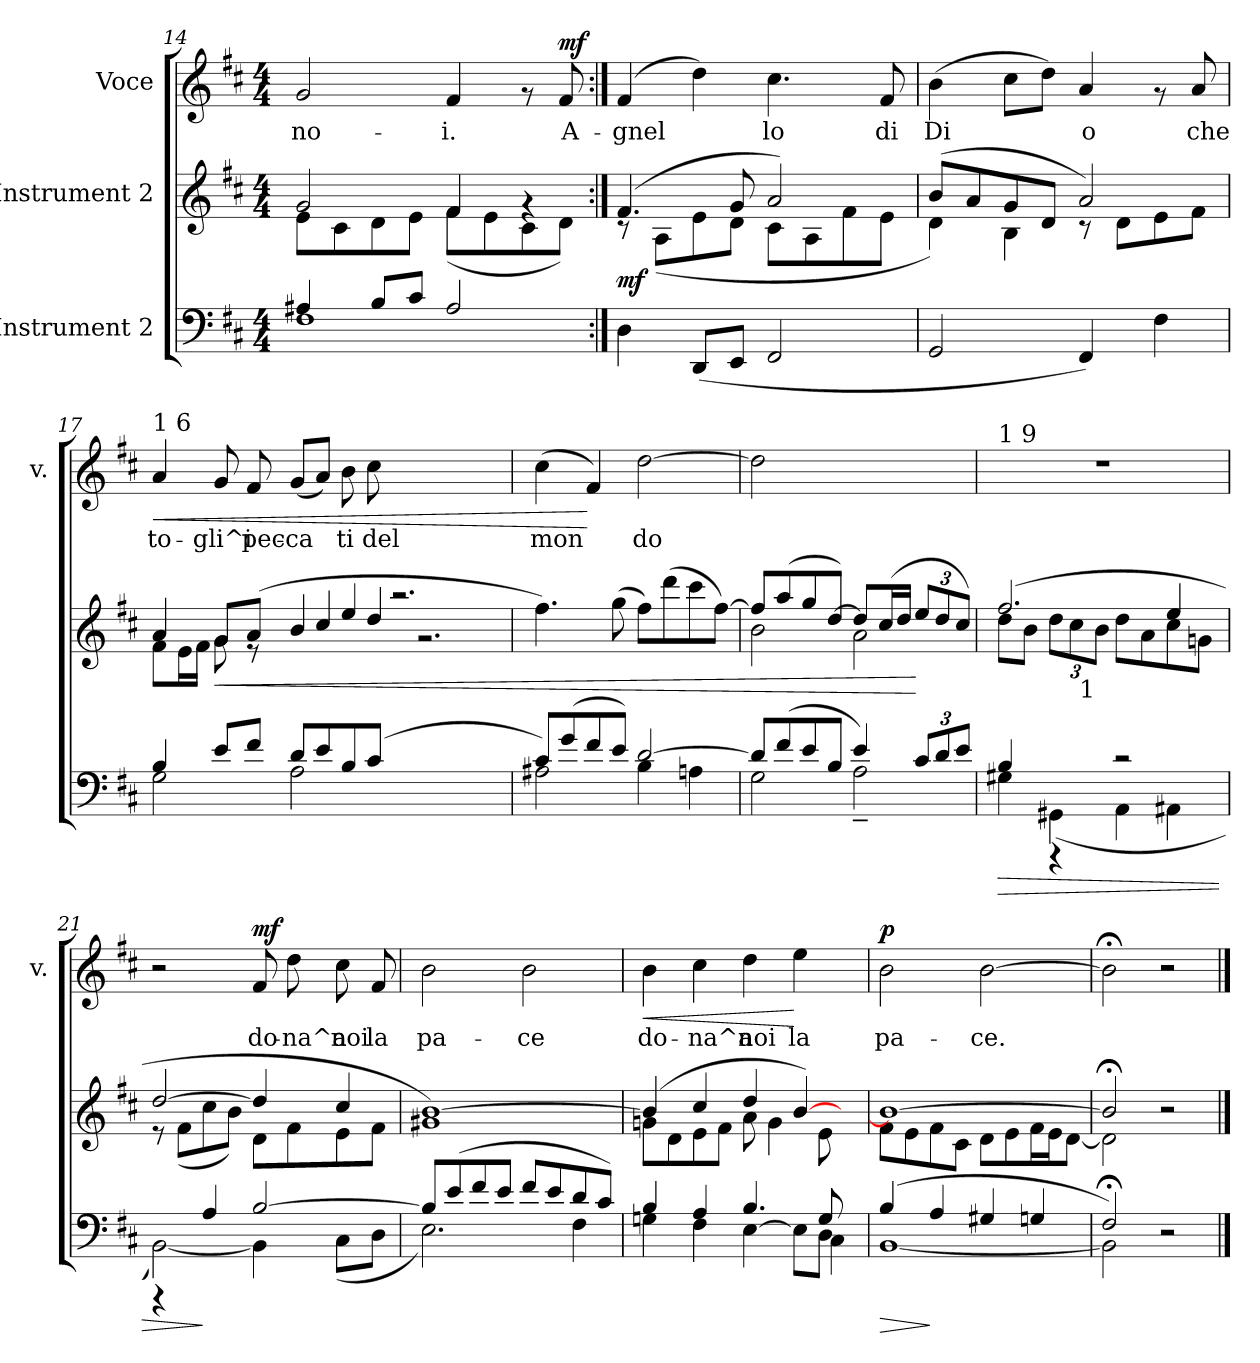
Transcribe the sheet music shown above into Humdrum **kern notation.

**kern	**dynam	**kern	**dynam	**kern	**text	**dynam
*part3	*part3	*part2	*part2	*part1	*part1	*part1
*staff3	*staff3	*staff2	*staff2	*staff1	*staff1	*staff1
*I"Instrument 2	*	*I"Instrument 2	*	*I"Voce	*	*
*	*	*	*	*I'v.	*	*
!!LO:PB:g=z
*clefF4	*	*clefG2	*	*clefG2	*	*
*k[f#c#]	*	*k[f#c#]	*	*k[f#c#]	*	*
*D:	*	*D:	*	*D:	*	*
*M4/4	*	*M4/4	*	*M4/4	*	*
=14	=14	=14	=14	=14	=14	=14
*^	*	*^	*	*	*	*
!	!	!	!	!	!	!	!LO:LY:b:cj	!
4A#X/	1F#	.	2g/	8e\L	.	2g/	no-	.
.	.	.	.	8c#\	.	.	.	.
8B/L	.	.	.	8d\	.	.	.	.
8c#/J	.	.	.	8e\J	.	.	.	.
!	!	!	!	!	!	!	!LO:LY:b:cj	!
2A#/	.	.	4f#/	(<8f#\L	.	4f#/	-i.	.
.	.	.	.	8e\	.	.	.	.
.	.	.	4rf	8c#\	.	8rf	.	.
!	!	!	!	!	!	!	!LO:LY:b:cj	!LO:DY:a
.	.	.	.	8d\J)	.	8f#/	A-	mf
*v	*v	*	*	*	*	*	*	*
=15:|!	=15:|!	=15:|!	=15:|!	=15:|!	=15:|!	=15:|!	=15:|!
!	!	!	!	!LO:DY:b	!	!LO:LY:b:cj	!
4D\	.	(>4.f#/	8rB	mf	(>4f#/	-gnel-	.
.	.	.	(<8A\L	.	.	.	.
!	!	!	!	!	!	!LO:LY:b:cj	!
(<8DD/L	.	.	8e\	.	4dd\)	--	.
8EE/J	.	8g/	8d\J	.	.	.	.
!	!	!	!	!	!	!LO:LY:b:cj	!
2FF#/	.	2a/)	8c#\L	.	4.cc#\	-lo	.
.	.	.	8A\	.	.	.	.
.	.	.	8f#\	.	.	.	.
!	!	!	!	!	!	!LO:LY:b:cj	!
.	.	.	8e\J	.	8f#/	di	.
=16	=16	=16	=16	=16	=16	=16	=16
!	!	!	!	!	!	!LO:LY:b:cj	!
2GG/	.	(>8b/L	4d\)	.	(>4b\	Di-	.
.	.	8a/	.	.	.	.	.
!	!	!	!	!	!	!LO:LY:b:cj	!
.	.	8g/	4B\	.	8cc#\L	--	.
!	!	!	!	!	!	!LO:LY:b:cj	!
.	.	8d/J	.	.	8dd\J)	--	.
!	!	!	!	!	!	!LO:LY:b:cj	!
4FF#/)	.	2a/)	8rB	.	4a/	-o	.
.	.	.	8d\L	.	.	.	.
4F#\	.	.	8e\	.	8rf	.	.
!	!	!	!	!	!	!LO:LY:b:cj	!
.	.	.	8f#\J	.	8a/	che	.
!!LO:LB:g=z
=17	=17	=17	=17	=17	=17	=17	=17
*^	*	*	*	*	*	*	*
!	!	!	!	!	!	!LO:TX:a:t=1 6	!	!
!	!	!	!	!	!	!	!LO:LY:b:cj	!LO:HP:b
4B/	2G\	.	8f#\L	4a/	.	4a/	to-	<
.	.	.	16e\	.	.	.	.	.
.	.	.	16f#\J	.	.	.	.	.
!	!	!	!	!	!LO:HP:b	!	!LO:LY:b:cj	!
8e/L	.	.	8g/L	8g\	<	8g/	-gli^i	.
!	!	!	!	!	!	!	!LO:LY:b:cj	!
8f#/J	.	.	(>8a/J	8rd	.	8f#/	pec-	.
!	!	!	!	!	!	!	!LO:LY:b:cj	!
8d/L	2A\	.	4b/	8ryy	.	(<8g/L	-ca-	.
!	!	!	!	!	!	!	!LO:LY:b:cj	!
8e/	.	.	.	4cc#/	.	8a/J)	--	.
!	!	!	!	!	!	!	!LO:LY:b:cj	!
8B/	.	.	4ee/	.	.	8b\	-ti	.
!	!	!	!	!	!	!	!LO:LY:b:cj	!
(>8c#/J	.	.	.	4dd/	.	8cc#\	del	.
2..ryy	2..ryy	.	2.r	.	.	2..ryy	.	.
.	.	.	.	2.r	.	.	.	.
.	.	.	8ryy	.	.	.	.	.
*	*	*	*v	*v	*	*	*	*
=18	=18	=18	=18	=18	=18	=18	=18
!	!	!	!	!	!	!LO:LY:b:cj	!
8c#/L)	2A#X\	.	4.ff#\)	.	(>4cc#\	mon-	.
(>8g/	.	.	.	.	.	.	.
!	!	!	!	!	!	!LO:LY:b:cj	!
8f#/	.	.	.	.	4f#/)	--	[
8e/J)	.	.	(>8gg\	.	.	.	.
!	!	!	!	!	!	!LO:LY:b:cj	!
[>2d/	4B\	.	8ff#\L)	.	[>2dd\	-do	.
.	.	.	(>8ddd\	.	.	.	.
.	4An\	.	8ccc#\	.	.	.	.
.	.	.	[>8ff#\J)	.	.	.	.
=19	=19	=19	=19	=19	=19	=19	=19
*	*	*	*^	*	*	*	*
!	!	!	!	!	!	!	!LO:LY:b:cj	!
8d/L]	2G\	.	8ff#/L]	2b\	.	2dd\]	.	.
(>8f#/	.	.	(>8aa/	.	.	.	.	.
8e/	.	.	8gg/	.	.	.	.	.
8B/J	.	.	[>8dd/J)	.	.	.	.	.
4e/)	2A~>\	.	8dd/L]	2a\	.	2ryy	.	.
.	.	.	(>16cc#/	.	.	.	.	.
.	.	.	16dd/J	.	.	.	.	.
12c#/L	.	.	12ee/L	.	[	.	.	.
12d/	.	.	12dd/	.	.	.	.	.
12e/J	.	.	12cc#/J)	.	.	.	.	.
*	*	*	*v	*v	*	*	*	*
!!LO:LB:g=z
=20	=20	=20	=20	=20	=20	=20	=20
!	!	!	!	!	!LO:TX:a:t=1 9	!	!
!	!	!LO:HP:b	!	!	!	!	!
*	*	*	*^	*	*	*	*
*	*	*	*	*^	*	*	*	*
4B/	4G#X\	>	(>2.ff#/	8dd\L	4ryy	.	1r	.	.
.	.	.	.	8b\J	.	.	.	.	.
4rEEE	(<4GG#X\	.	.	12dd\L	16..ryy	.	.	.	.
.	.	.	.	12cc#\	.	.	.	.	.
!	!	!	!	!	!LO:TX:b:t=1	!	!	!	!
.	.	.	.	.	2ryy	.	.	.	.
.	.	.	.	12b\J	.	.	.	.	.
2r	4AA\	.	.	8dd\L	.	.	.	.	.
.	.	.	.	8a\	.	.	.	.	.
.	4AA#X\	.	4ee/	8cc#\	.	.	.	.	.
.	.	.	.	.	8ryy	.	.	.	.
.	.	.	.	8gn\J	.	.	.	.	.
.	.	.	.	.	64ryy	.	.	.	.
*	*	*	*	*v	*v	*	*	*	*
=21	=21	=21	=21	=21	=21	=21	=21	=21
4rEEE	[<2BB\)	.	[>2dd/	8rd	.	2r	.	.
.	.	.	.	(<8f#\L	.	.	.	.
4A/	.	]	.	8cc#\	.	.	.	.
.	.	.	.	8b\J)	.	.	.	.
!	!	!	!	!	!	!	!LO:LY:b:cj	!LO:DY:a
[>2B/	4BB\]	.	4dd/]	8d\L	.	8f#/	do-	mf
!	!	!	!	!	!	!	!LO:LY:b:cj	!
.	.	.	.	8f#\	.	8dd\	-na^a	.
!	!	!	!	!	!	!	!LO:LY:b:cj	!
.	(<8C#\L	.	4cc#/	8e\	.	8cc#\	noi	.
!	!	!	!	!	!	!	!LO:LY:b:cj	!
.	8D\J	.	.	8f#\J	.	8f#/	la	.
=22	=22	=22	=22	=22	=22	=22	=22	=22
!	!	!	!	!	!	!	!LO:LY:b:cj	!
*	*	*	*v	*v	*	*	*	*
8B/L]	2.E\)	.	1g#X [<1b)	.	2b\	pa-	.
(>8e/	.	.	.	.	.	.	.
8f#/	.	.	.	.	.	.	.
8e/J	.	.	.	.	.	.	.
!	!	!	!	!	!	!LO:LY:b:cj	!
8f#/L	.	.	.	.	2b\	-ce	.
8e/	.	.	.	.	.	.	.
8d/	4F#\	.	.	.	.	.	.
8c#/J)	.	.	.	.	.	.	.
!!LO:LB:g=z
=23	=23	=23	=23	=23	=23	=23	=23
*	*^	*	*^	*	*	*	*
!	!	!	!	!	!	!	!	!LO:LY:b:cj	!LO:HP:b
4Gn\	2..ryy	4B/	.	(>4b/]	8gn\L	.	4b\	do-	<
.	.	.	.	.	8d\	.	.	.	.
!	!	!	!	!	!	!	!	!LO:LY:b:cj	!
4A/	.	4F#\	.	4cc#/	8e\	.	4cc#\	-na^a	.
.	.	.	.	.	8f#\J	.	.	.	.
!	!	!	!	!	!	!	!	!LO:LY:b:cj	!
[<4E\	.	4.B/	.	4dd/	8a\	.	4dd\	noi	.
.	.	.	.	.	4g\	.	.	.	.
!	!	!	!	!	!	!	!	!LO:LY:b:cj	!
8E\L]	.	.	.	[>4b/)	.	.	4ee\	la	[
8D\J	8G/	4C#\	.	.	8e\	.	.	.	.
8ryy	8ryy	.	.	8ryy	8ryy	.	8ryy	.	.
*	*v	*v	*	*	*	*	*	*	*
=24	=24	=24	=24	=24	=24	=24	=24	=24
!	!	!LO:HP:b	!	!	!	!	!LO:LY:b:cj	!LO:DY:a
(>4B/	[<1BB	>	1b_>	8f#\L	.	2b\	pa-	p
.	.	.	.	8e\	.	.	.	.
4A/	.	]	.	8f#\	.	.	.	.
.	.	.	.	8c#\J	.	.	.	.
!	!	!	!	!	!	!	!LO:LY:b:cj	!
4G#X/	.	.	.	8d\L	.	[>2b\	-ce.	.
.	.	.	.	8e\	.	.	.	.
4Gn/	.	.	.	16f#\	.	.	.	.
.	.	.	.	16e\	.	.	.	.
.	.	.	.	[<8d\J	.	.	.	.
=25	=25	=25	=25	=25	=25	=25	=25	=25
!	!	!	!	!	!	!	!LO:LY:b:cj	!
2F#;/)	2BB\]	.	2b;</]	2d\]	.	2b;<\]	.	.
2r	2ryy	.	2r	2ryy	.	2r	.	.
*v	*v	*	*	*	*	*	*	*
*	*	*v	*v	*	*	*	*
==	==	==	==	==	==	==
*-	*-	*-	*-	*-	*-	*-
